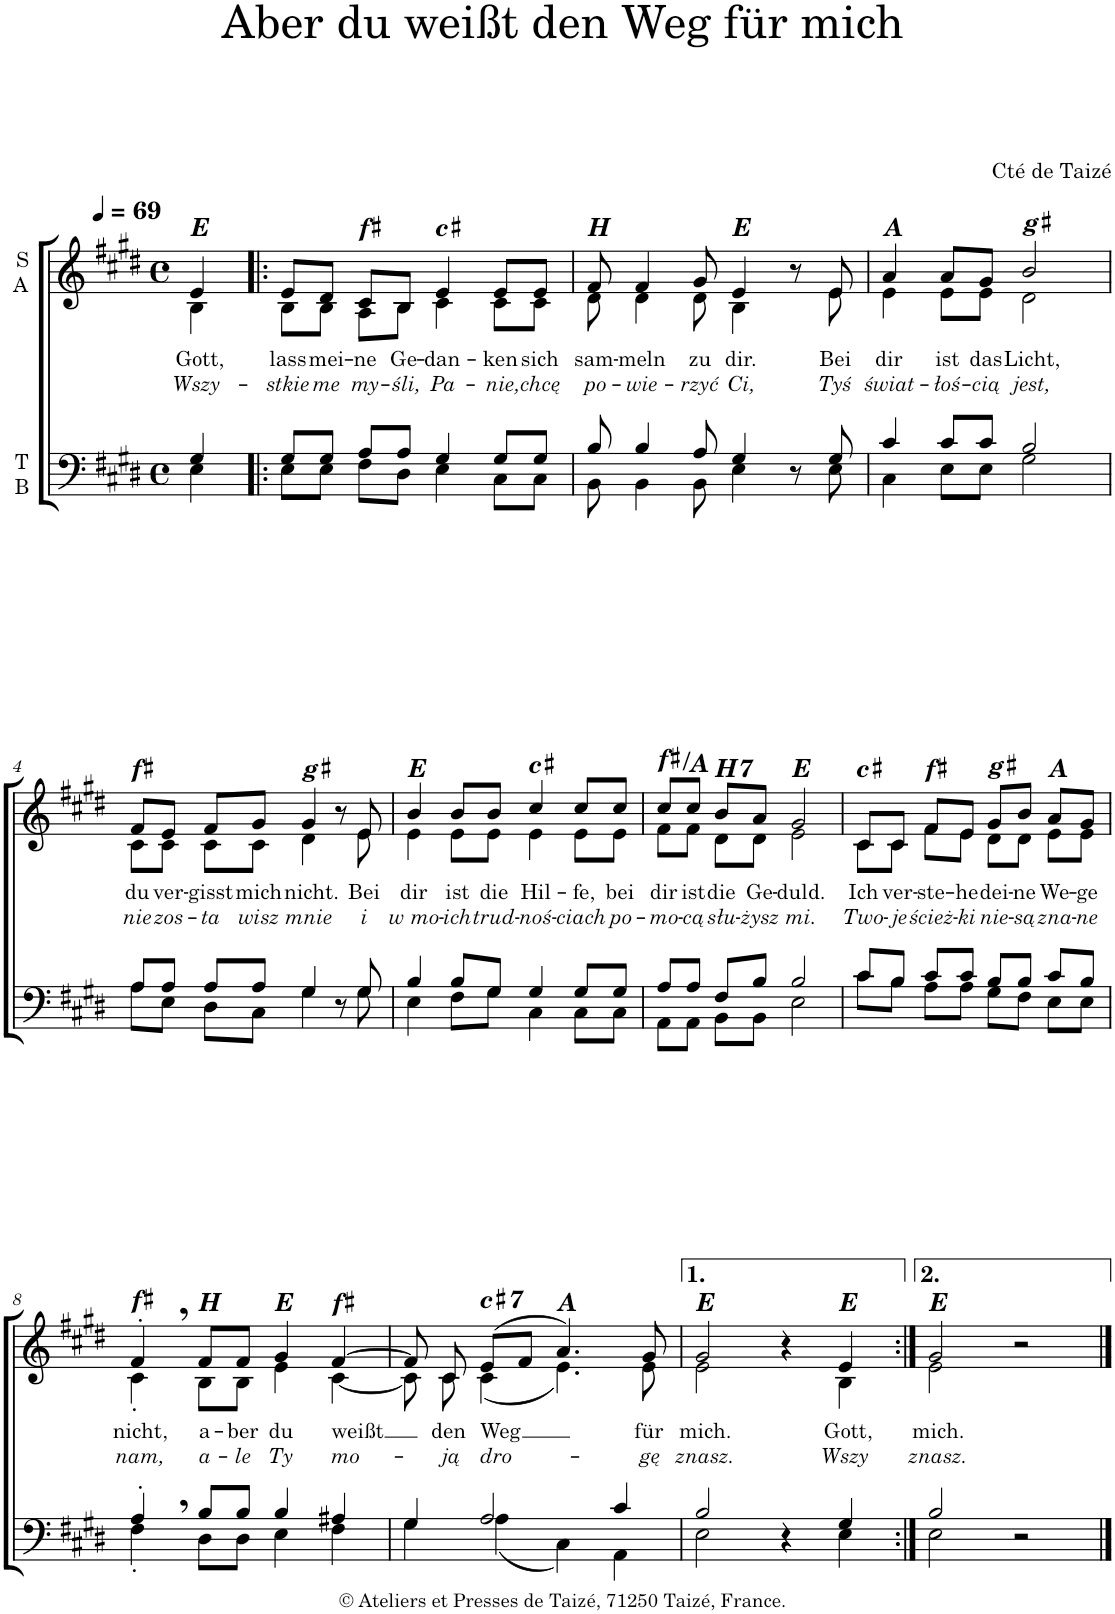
**kern	**kern	**text	**text	**harte
*part2	*part1	*part1	*part1	*part1
*staff2	*staff1	*staff1	*staff1	*
*I"T B	*I"S A	*	*	*
*clefF4	*clefG2	*	*	*
*k[f#c#g#d#]	*k[f#c#g#d#]	*	*	*
*M4/4	*M4/4	*	*	*
*met(c)	*met(c)	*	*	*
*MM69	*MM69	*	*	*
=	=	=	=	=
*^	*	*	*	*
!	!	!	!LO:LY:b	!LO:LY:b	!
*	*	*^	*	*	*
4G#/	4E\	4e/	4B\	Gott,	Wszy-	E:maj
=1!|:	=1!|:	=1!|:	=1!|:	=1!|:	=1!|:	=1!|:
!	!	!	!	!LO:LY:b	!LO:LY:b	!
8G#/L	8E\L	8e/L	8B\L	lass	-stkie	.
!	!	!	!	!LO:LY:b	!LO:LY:b	!
8G#/J	8E\J	8d#/J	8B\J	mei-	me	.
!	!	!	!	!LO:LY:b	!LO:LY:b	!
8A/L	8F#\L	8c#/L	8A\L	-ne	my-	F#:min
!	!	!	!	!LO:LY:b	!LO:LY:b	!
8A/J	8D#\J	8B/J	8B\J	Ge-	-śli,	.
!	!	!	!	!LO:LY:b	!LO:LY:b	!
4G#/	4E\	4e/	4c#\	-dan-	Pa-	C#:min
!	!	!	!	!LO:LY:b	!LO:LY:b	!
8G#/L	8C#\L	8e/L	8c#\L	-ken	-nie,	.
!	!	!	!	!LO:LY:b	!LO:LY:b	!
8G#/J	8C#\J	8e/J	8c#\J	sich	chcę	.
=2	=2	=2	=2	=2	=2	=2
!	!	!	!	!LO:LY:b	!LO:LY:b	!
8B/	8BB\	8f#/	8d#\	sam-	po-	B:maj
!	!	!	!	!LO:LY:b	!LO:LY:b	!
4B/	4BB\	4f#/	4d#\	-meln	-wie-	.
!	!	!	!	!LO:LY:b	!LO:LY:b	!
8A/	8BB\	8g#/	8d#\	zu	-rzyć	.
!	!	!	!	!LO:LY:b	!LO:LY:b	!
4G#/	4E\	4e/	4B\	dir.	Ci,	E:maj
8r	8r	8r	8r	.	.	.
!	!	!	!	!LO:LY:b	!LO:LY:b	!
8G#/	8E\	8e/	8e\	Bei	Tyś	.
=3	=3	=3	=3	=3	=3	=3
!	!	!	!	!LO:LY:b	!LO:LY:b	!
4c#/	4C#\	4a/	4e\	dir	świat-	A:maj
!	!	!	!	!LO:LY:b	!LO:LY:b	!
8c#/L	8E\L	8a/L	8e\L	ist	-łoś-	.
!	!	!	!	!LO:LY:b	!LO:LY:b	!
8c#/J	8E\J	8g#/J	8e\J	das	-cią	.
!	!	!	!	!LO:LY:b	!LO:LY:b	!
2B/	2G#\	2b/	2d#\	Licht,	jest,	G#:min
!!LO:LB:g=z	!!
=4	=4	=4	=4	=4	=4	=4
!	!	!	!	!LO:LY:b	!LO:LY:b	!
8A/L	8A\L	8f#/L	8c#\L	du	nie	F#:min
!	!	!	!	!LO:LY:b	!LO:LY:b	!
8A/J	8E\J	8e/J	8c#\J	ver-	zos-	.
!	!	!	!	!LO:LY:b	!LO:LY:b	!
8A/L	8D#\L	8f#/L	8c#\L	-gisst	-ta	.
!	!	!	!	!LO:LY:b	!LO:LY:b	!
8A/J	8C#\J	8g#/J	8c#\J	mich	wisz	.
!	!	!	!	!LO:LY:b	!LO:LY:b	!
4G#/	4G#\	4g#/	4d#\	nicht.	mnie	G#:min
8r	8r	8r	8r	.	.	.
!	!	!	!	!LO:LY:b	!LO:LY:b	!
8G#/	8G#\	8e/	8e\	Bei	i	.
=5	=5	=5	=5	=5	=5	=5
!	!	!	!	!LO:LY:b	!LO:LY:b	!
4B/	4E\	4b/	4e\	dir	w mo-	E:maj
!	!	!	!	!LO:LY:b	!LO:LY:b	!
8B/L	8F#\L	8b/L	8e\L	ist	-ich	.
!	!	!	!	!LO:LY:b	!LO:LY:b	!
8G#/J	8G#\J	8b/J	8e\J	die	trud-	.
!	!	!	!	!LO:LY:b	!LO:LY:b	!
4G#/	4C#\	4cc#/	4e\	Hil-	-noś-	C#:min
!	!	!	!	!LO:LY:b	!LO:LY:b	!
8G#/L	8C#\L	8cc#/L	8e\L	-fe,	-ciach	.
!	!	!	!	!LO:LY:b	!LO:LY:b	!
8G#/J	8C#\J	8cc#/J	8e\J	bei	po-	.
=6	=6	=6	=6	=6	=6	=6
!	!	!	!	!LO:LY:b	!LO:LY:b	!
8A/L	8AA\L	8cc#/L	8f#\L	dir	-mo-	F#:min/b3
!	!	!	!	!LO:LY:b	!LO:LY:b	!
8A/J	8AA\J	8cc#/J	8f#\J	ist	-cą	.
!	!	!	!	!LO:LY:b	!LO:LY:b	!LO:H:kt=7
8F#/L	8BB\L	8b/L	8d#\L	die	słu-	B:7
!	!	!	!	!LO:LY:b	!LO:LY:b	!
8B/J	8BB\J	8a/J	8d#\J	Ge-	-żysz	.
!	!	!	!	!LO:LY:b	!LO:LY:b	!
2B/	2E\	2g#/	2e\	-duld.	mi.	E:maj
=7	=7	=7	=7	=7	=7	=7
!	!	!	!	!LO:LY:b	!LO:LY:b	!
8c#/L	8c#\L	8c#/L	8c#\L	Ich	Two-	C#:min
!	!	!	!	!LO:LY:b	!LO:LY:b	!
8B/J	8B\J	8c#/J	8c#\J	ver-	-je	.
!	!	!	!	!LO:LY:b	!LO:LY:b	!
8c#/L	8A\L	8f#/L	8f#\L	-ste-	ścież-	F#:min
!	!	!	!	!LO:LY:b	!LO:LY:b	!
8c#/J	8A\J	8e/J	8e\J	-he	-ki	.
!	!	!	!	!LO:LY:b	!LO:LY:b	!
8B/L	8G#\L	8g#/L	8d#\L	dei-	nie-	G#:min
!	!	!	!	!LO:LY:b	!LO:LY:b	!
8B/J	8F#\J	8b/J	8d#\J	-ne	-są	.
!	!	!	!	!LO:LY:b	!LO:LY:b	!
8c#/L	8E\L	8a/L	8e\L	We-	zna-	A:maj
!	!	!	!	!LO:LY:b	!LO:LY:b	!
8B/J	8E\J	8g#/J	8e\J	-ge	-ne	.
!!LO:LB:g=z	!!
=8	=8	=8	=8	=8	=8	=8
!	!	!	!	!LO:LY:b	!LO:LY:b	!
4A',/	4F#'\	4f#',/	4c#'\	nicht,	nam,	F#:min
!	!	!	!	!LO:LY:b	!LO:LY:b	!
8B/L	8D#\L	8f#/L	8B\L	a-	a-	B:maj
!	!	!	!	!LO:LY:b	!LO:LY:b	!
8B/J	8D#\J	8f#/J	8B\J	-ber	-le	.
!	!	!	!	!LO:LY:b	!LO:LY:b	!
4B/	4E\	4g#/	4e\	du	Ty	E:maj
!	!	!	!	!LO:LY:b	!LO:LY:b	!
4A#X/	4F#\	[4f#/	[4c#\	weißt	mo-	F#:min
=9	=9	=9	=9	=9	=9	=9
4G#/	4G#\	8f#/]	8c#\]	.	.	.
!	!	!	!	!LO:LY:b	!LO:LY:b	!
.	.	8c#/	8c#\	den	-ją	.
!	!	!	!	!LO:LY:b	!LO:LY:b	!LO:H:kt=7
2A/	(4A\	(8e/L	(4c#\	Weg	dro-	C#:min7
.	.	8f#/J	.	.	.	.
.	4C#\)	4.a/)	4.e\)	.	.	A:maj
4c#/	4AA\	.	.	.	.	.
!	!	!	!	!LO:LY:b	!LO:LY:b	!
.	.	8g#/	8e\	für	-gę	.
=10	=10	=10	=10	=10	=10	=10
!	!	!	!	!LO:LY:b	!LO:LY:b	!
2B/	2E\	2g#/	2e\	mich.	znasz.	E:maj
4r	4r	4r	4r	.	.	.
!	!	!	!	!LO:LY:b	!LO:LY:b	!
4G#/	4E\	4e/	4B\	Gott,	Wszy	E:maj
=11:|!	=11:|!	=11:|!	=11:|!	=11:|!	=11:|!	=11:|!
!	!	!	!	!LO:LY:b	!LO:LY:b	!
2B/	2E\	2g#/	2e\	mich.	znasz.	E:maj
2r	2ryy	2r	2ryy	.	.	.
*v	*v	*	*	*	*	*
*	*v	*v	*	*	*
==	==	==	==	==
*-	*-	*-	*-	*-
